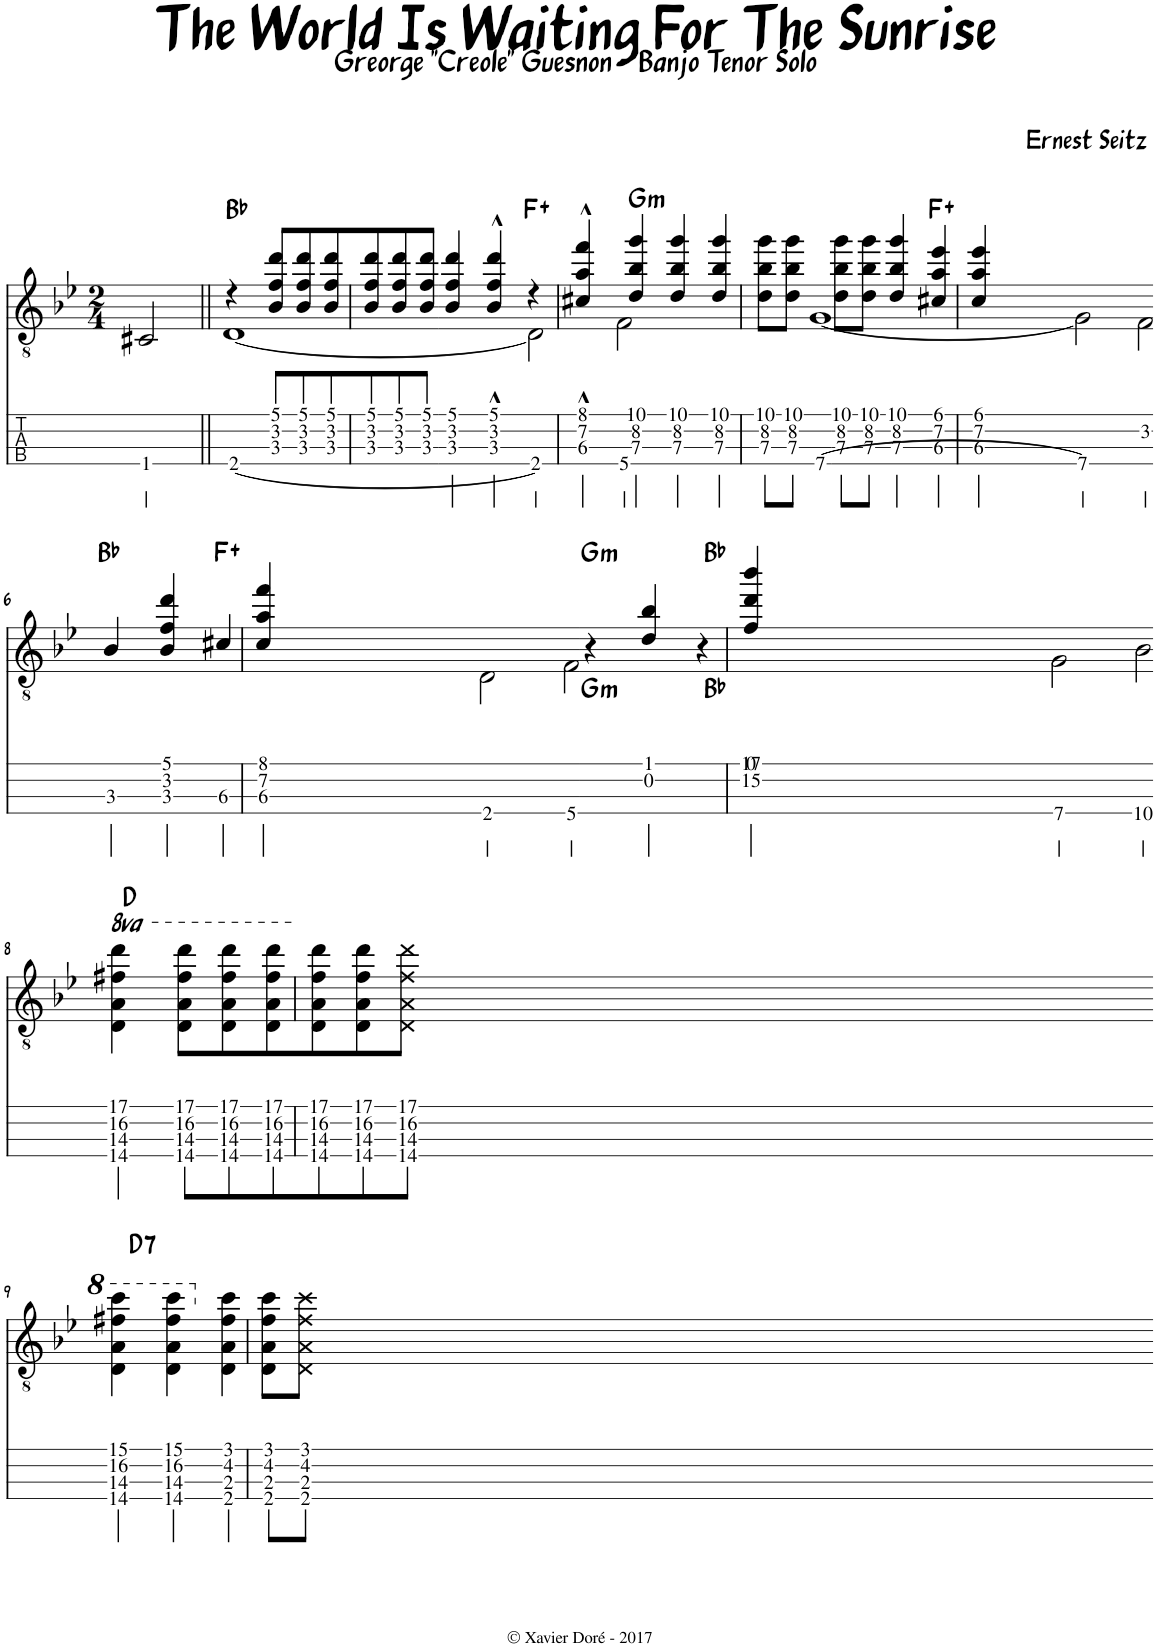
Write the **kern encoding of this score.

**kern	**harte	**kern	**harte
*part2	*part2	*part1	*part1
*staff2	*	*staff1	*
*I"Banjo ténor	*	*I"Banjo	*
*I'Bjo	*	*I'Bjo	*
*stria4	*	*	*
*	*	*clefGv2	*
*Trd7c12	*	*Trd7c12	*
*k[b-e-]	*	*k[b-e-]	*
*M2/4	*	*M2/4	*
=1	=1	=1	=1
2C#X\	.	2C#X/	.
=2||	=2||	=2||	=2||
*^	*	*^	*
4r	[2D	.	4r	[2D	Bb:maj
8B-/ 8f/ 8dd/L	.	.	8B-/ 8f/ 8dd/L	.	.
8B-/ 8f/ 8dd/	.	.	8B-/ 8f/ 8dd/	.	.
8B-/ 8f/ 8dd/	2ryy	.	8B-/ 8f/ 8dd/	2ryy	.
8B-/ 8f/ 8dd/	.	.	8B-/ 8f/ 8dd/	.	.
8B-/ 8f/ 8dd/	.	.	8B-/ 8f/ 8dd/	.	.
8B-/ 8f/ 8dd/J	.	.	8B-/ 8f/ 8dd/J	.	.
=3	=3	=3	=3	=3	=3
4B-\ 4f\ 4dd\	2D_	.	4B-/ 4f/ 4dd/	2D_	.
4B-\^^ 4f\^^ 4dd\^^	.	.	4B-/^^ 4f/^^ 4dd/^^	.	.
4r	2D\]	.	4r	2D\]	F:aug
4c#X\^^ 4a\^^ 4ff\^^	.	.	4c#X/^^ 4a/^^ 4ff/^^	.	.
2ryy	2F\	.	2ryy	2F\	.
=4	=4	=4	=4	=4	=4
!	!	!	!	!	!LO:H:kt=m
4d\ 4b-\ 4gg\	1ryy	.	4d/ 4b-/ 4gg/	1ryy	G:min
4d\ 4b-\ 4gg\	.	.	4d/ 4b-/ 4gg/	.	.
4d\ 4b-\ 4gg\	.	.	4d/ 4b-/ 4gg/	.	.
8d\ 8b-\ 8gg\L	.	.	8d\ 8b-\ 8gg\L	.	.
8d\ 8b-\ 8gg\J	.	.	8d\ 8b-\ 8gg\J	.	.
1ryy	[1G	.	1ryy	[1G	.
=5	=5	=5	=5	=5	=5
8d\ 8b-\ 8gg\L	1.ryy	.	8d\ 8b-\ 8gg\L	1.ryy	.
8d\ 8b-\ 8gg\J	.	.	8d\ 8b-\ 8gg\J	.	.
4d\ 4b-\ 4gg\	.	.	4d/ 4b-/ 4gg/	.	.
4c#X\ 4a\ 4ee-\	.	.	4c#X/ 4a/ 4ee-/	.	F:aug
4c#\ 4a\ 4ee-\	.	.	4c#/ 4a/ 4ee-/	.	.
1.ryy	.	.	1.ryy	.	.
*8va	*	*	*	*	*
*	*	*	*8va	*	*
.	2g\]	.	.	2g\]	.
.	2f\	.	.	2f\	.
!!LO:LB:g=z	!!
=6	=6	=6	=6	=6	=6
*X8va	*	*	*	*	*
*	*	*	*X8va	*	*
4B-\	0ryy	.	4B-/	0ryy	Bb:maj
4B-\ 4f\ 4dd\	.	.	4B-/ 4f/ 4dd/	.	.
4c#X\	.	.	4c#X/	.	F:aug
4c#\ 4a\ 4ff\	.	.	4c#/ 4a/ 4ff/	.	.
0ryy	.	.	0ryy	.	.
.	2D\	.	.	2D\	.
.	2F\	.	.	2F\	.
=7	=7	=7	=7	=7	=7
!	!	!LO:H:kt=m	!	!	!LO:H:kt=m
4r	1.ryy	G:min	4r	1.ryy	G:min
4d\ 4b-\	.	.	4d/ 4b-/	.	.
4r	.	Bb:maj	4r	.	Bb:maj
4ff\ 4ddd\ 4bbb-\	.	.	4ff/ 4ddd/ 4bbb-/	.	.
1ryy	.	.	1ryy	.	.
*v	*v	*	*	*	*
*	*	*v	*v	*
1.ryy	.	1.ryy	.
*^	*	*^	*
.	2G\	.	.	2G\	.
.	2B-\	.	.	2B-\	.
!!LO:LB:g=z	!!
=8	=8	=8	=8	=8	=8
4d\ 4a\ 4ff#X\ 4ddd\	0.ryy	.	4d\ 4a\ 4ff#X\ 4ddd\	0.ryy	D:maj
8d\ 8a\ 8ff#\ 8ddd\L	.	.	8d\ 8a\ 8ff#\ 8ddd\L	.	.
8d\ 8a\ 8ff#\ 8ddd\	.	.	8d\ 8a\ 8ff#\ 8ddd\	.	.
8d\ 8a\ 8ff#\ 8ddd\	.	.	8d\ 8a\ 8ff#\ 8ddd\	.	.
8d\ 8a\ 8ff#\ 8ddd\	.	.	8d\ 8a\ 8ff#\ 8ddd\	.	.
8d\ 8a\ 8ff#\ 8ddd\	.	.	8d\ 8a\ 8ff#\ 8ddd\	.	.
8d\ 8a\ 8ff#\ 8ddd\J	.	.	8d\ 8a\ 8ff#\ 8ddd\J	.	.
1ryy	.	.	1ryy	.	.
1.ryy	.	.	1.ryy	.	.
.	2ryy	.	.	2ryy	.
!!LO:LB:g=z	!!
=9	=9	=9	=9	=9	=9
!	!	!	!	!	!LO:H:kt=7
4d\ 4a\ 4ff#X\ 4ccc\	2%7ryy	.	4d\ 4a\ 4ff#X\ 4ccc\	2%7ryy	D:7
4d\ 4a\ 4ff#\ 4ccc\	.	.	4d\ 4a\ 4ff#\ 4ccc\	.	.
4D\ 4A\ 4f#\ 4cc\	.	.	4D\ 4A\ 4f#\ 4cc\	.	.
8D\ 8A\ 8f#\ 8cc\L	.	.	8D\ 8A\ 8f#\ 8cc\L	.	.
8D\ 8A\ 8f#\ 8cc\J	.	.	8D\ 8A\ 8f#\ 8cc\J	.	.
2%7ryy	.	.	2%7ryy	.	.
.	2ryy	.	.	2ryy	.
.	2ryy	.	.	2ryy	.
*v	*v	*	*	*	*
*	*	*v	*v	*
=	=	=	=
*-	*-	*-	*-
